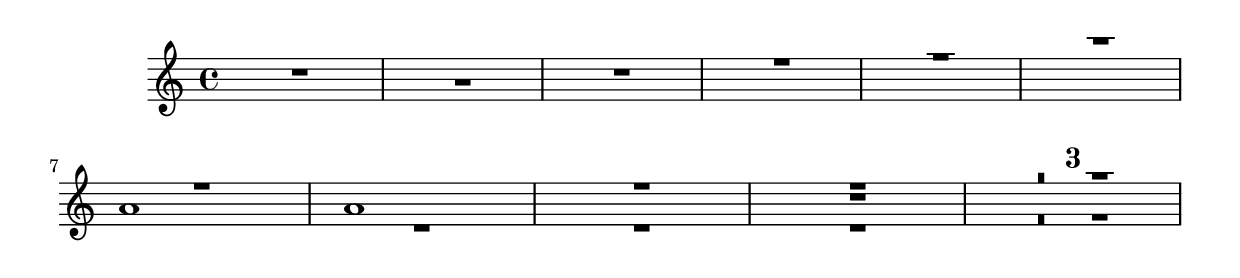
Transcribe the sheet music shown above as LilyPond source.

% DO NOT EDIT this file manually; it is automatically
% generated from Documentation/snippets/new
% Make any changes in Documentation/snippets/new/
% and then run scripts/auxiliar/makelsr.py
%
% This file is in the public domain.
%% Note: this file works from version 2.15.14
\version "2.15.14"

\header {
%% Translation of GIT committish: 8b93de6ce951b7b14bc7818f31019524295b990f
 doctitlees = "Posicionar los silencios multicompás"
 texidoces = "
A diferencia de los silencios normales, no existe una instrucción
predefinida para modificar la posición predeterminada de un
símbolo de silencio multicompás sobre el pentagrama, adjuntándolo
a una nota, independientemente de cuál sea su forma.  Sin embargo,
en la música polifónica los silencios multicompás de las voces de
numeración par e impar están separados verticalmente.  La
colocación de los silencios multicompás se puede controlar como se
ve a continuación:

"

%% Translation of GIT committish: 0a868be38a775ecb1ef935b079000cebbc64de40
texidocde = "
Anders als bei normalen Pausen gibt es keinen direkten Befehl, um die
vertikale Position von Ganztaktpausen zu beeinflussen, indem man sie an
eine Tonhöhe anhängt.  In polyphoner Notation wird aber dennoch die
Position der Pausen von geraden und ungeraden Stimmen voneinander
unterschieden.  Die Position von Ganztaktpausen kann wie folgt verändert
werden:
 "
  doctitlede = "Positionierung von Ganztaktpausen"



%% Translation of GIT committish: 4da4307e396243a5a3bc33a0c2753acac92cb685
  texidocfr = "
Si l'on peut positionner verticalement un silence simple en le
rattachant à une note, il n'en va pas de même pour un silence
multi-mesures.  Néanmoins, et uniquement dans le cadre de musique
polyphonique, les silences multi-mesures sont positionnés différemment
selon qu'ils appartiennent à une voix au numéro pair ou impair.  Le
positionnement des silences multi-mesures peut se contrôler ainsi :
"
  doctitlefr = "Positionnement des silences multi-mesures"

  lsrtags = "rhythms, tweaks-and-overrides"

  texidoc = "
Unlike ordinary rests, there is no predefined command to change the
staff position of a multi-measure rest symbol of either form by
attaching it to a note.  However, in polyphonic music multi-measure
rests in odd-numbered and even-numbered voices are vertically
separated. The positioning of multi-measure rests can be controlled as
follows:

"
  doctitle = "Positioning multi-measure rests"
} % begin verbatim


\relative c'' {
  % Multi-measure rests by default are set under the fourth line
  R1
  % They can be moved using an override
  \override MultiMeasureRest #'staff-position = #-2
  R1
  \override MultiMeasureRest #'staff-position = #0
  R1
  \override MultiMeasureRest #'staff-position = #2
  R1
  \override MultiMeasureRest #'staff-position = #3
  R1
  \override MultiMeasureRest #'staff-position = #6
  R1
  \revert MultiMeasureRest #'staff-position
  \break

  % In two Voices, odd-numbered voices are under the top line
  << { R1 } \\ { a1 } >>
  % Even-numbered voices are under the bottom line
  << { a1 } \\ { R1 } >>
  % Multi-measure rests in both voices remain separate
  << { R1 } \\ { R1 } >>

  % Separating multi-measure rests in more than two voices
  % requires an override
  << { R1 } \\ { R1 } \\
     \once \override MultiMeasureRest #'staff-position = #0
     { R1 }
  >>

  % Using compressed bars in multiple voices requires another override
  % in all voices to avoid multiple instances being printed
  \compressFullBarRests
  <<
   \revert MultiMeasureRest #'staff-position
    { R1*3 }
    \\
   \revert MultiMeasureRest #'staff-position
    { R1*3 }
  >>
}
